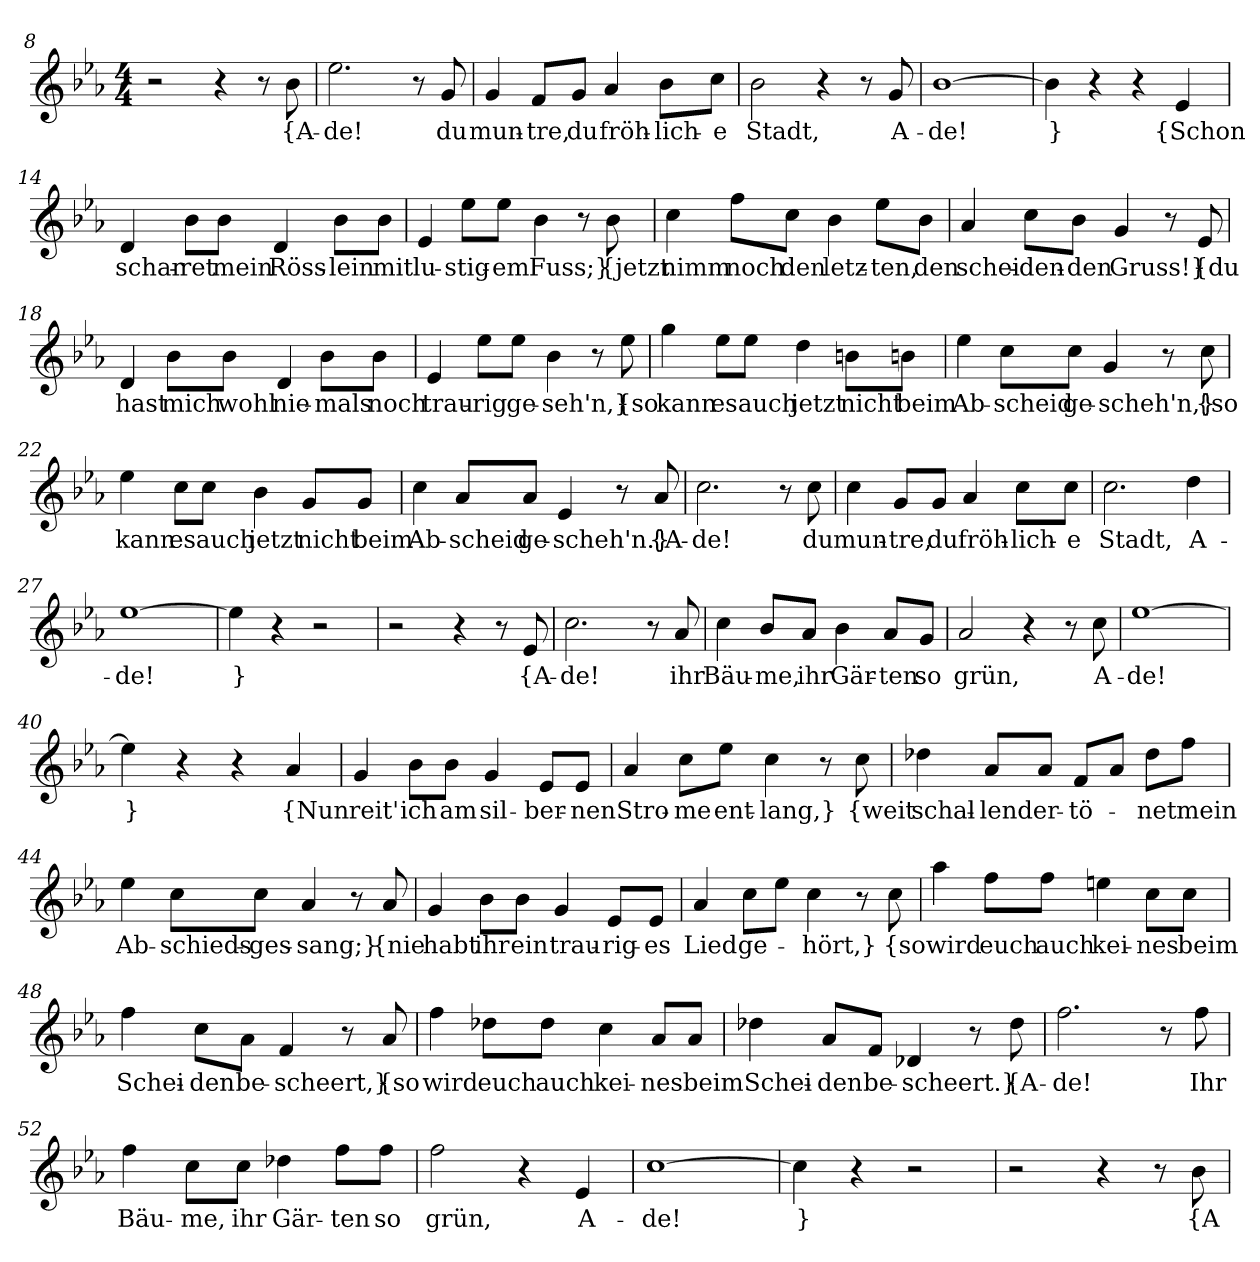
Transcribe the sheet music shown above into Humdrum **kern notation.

**kern	**text
*part1	*part1
*staff1	*staff1
*clefG2	*
*k[b-e-a-]	*
*M4/4	*
*MM125	*
=8	=8
2r	.
4r	.
8r	.
8b-	{A-
=9	=9
2.ee-	-de!
8r	.
8g	du
=10	=10
4g	mun-
8f/L	-tre,
8g/J	du
4a-	fröh-
8b-\L	-lich-
8cc\J	-e
=11	=11
2b-	Stadt,
4r	.
8r	.
8g	A-
=12	=12
[1b-	-de!
=13	=13
4b-]	}
4r	.
4r	.
4e-	{Schon
=14	=14
4d	schar-
8b-\L	-ret
8b-\J	mein
4d	Röss-
8b-\L	-lein
8b-\J	mit
=15	=15
4e-	lu-
8ee-\L	-stig-
8ee-\J	-em
4b-	Fuss;}
8r	.
8b-	{jetzt
=16	=16
4cc	nimm
8ff\L	noch
8cc\J	den
4b-	letz-
8ee-\L	-ten,
8b-\J	den
=17	=17
4a-	schei-
8cc\L	-den-
8b-\J	-den
4g	Gruss!}
8r	.
8e-	{du
=18	=18
4d	hast
8b-\L	mich
8b-\J	wohl
4d	nie-
8b-\L	-mals
8b-\J	noch
=19	=19
4e-	trau-
8ee-\L	-rig
8ee-\J	ge-
4b-	-seh'n,}
8r	.
8ee-	{so
=20	=20
4gg	kann
8ee-\L	es
8ee-\J	auch
4dd	jetzt
8bn\L	nicht
8bn\J	beim
=21	=21
4ee-	Ab-
8cc\L	-scheid
8cc\J	ge-
4g	-scheh'n,}
8r	.
8cc	{so
=22	=22
4ee-	kann
8cc\L	es
8cc\J	auch
4b-	jetzt
8g/L	nicht
8g/J	beim
=23	=23
4cc	Ab-
8a-/L	-scheid
8a-/J	ge-
4e-	-scheh'n.}
8r	.
8a-	{A-
=24	=24
2.cc	-de!
8r	.
8cc	du
=25	=25
4cc	mun-
8g/L	-tre,
8g/J	du
4a-	fröh-
8cc\L	-lich-
8cc\J	-e
=26	=26
2.cc	Stadt,
4dd	A-
=27	=27
[1ee-	-de!
=28	=28
4ee-]	}
4r	.
2r	.
=35	=35
2r	.
4r	.
8r	.
8e-	{A-
=36	=36
2.cc	-de!
8r	.
8a-	ihr
=37	=37
4cc	Bäu-
8b-/L	-me,
8a-/J	ihr
4b-	Gär-
8a-/L	-ten
8g/J	so
=38	=38
2a-	grün,
4r	.
8r	.
8cc	A-
=39	=39
[1ee-	-de!
=40	=40
4ee-]	}
4r	.
4r	.
4a-	{Nun
=41	=41
4g	reit'
8b-\L	ich
8b-\J	am
4g	sil-
8e-/L	-ber-
8e-/J	-nen
=42	=42
4a-	Stro-
8cc\L	-me
8ee-\J	ent-
4cc	-lang,}
8r	.
8cc	{weit
=43	=43
4dd-X	schal-
8a-/L	-lend
8a-/J	er-
8f/L	-tö-
8a-/J	.
8dd-\L	-net
8ff\J	mein
=44	=44
4ee-	Ab-
8cc\L	-schieds-
8cc\J	-ges-
4a-	-sang;}
8r	.
8a-	{nie
=45	=45
4g	habt
8b-\L	ihr
8b-\J	ein
4g	trau-
8e-/L	-rig-
8e-/J	-es
=46	=46
4a-	Lied
8cc\L	ge-
8ee-\J	.
4cc	-hört,}
8r	.
8cc	{so
=47	=47
4aa-	wird
8ff\L	euch
8ff\J	auch
4een	kei-
8cc\L	-nes
8cc\J	beim
=48	=48
4ff	Schei-
8cc\L	-den
8a-\J	be-
4f	-scheert,}
8r	.
8a-	{so
=49	=49
4ff	wird
8dd-X\L	euch
8dd-\J	auch
4cc	kei-
8a-/L	-nes
8a-/J	beim
=50	=50
4dd-X	Schei-
8a-/L	-den
8f/J	be-
4d-X	-scheert.}
8r	.
8dd-	{A-
=51	=51
2.ff	-de!
8r	.
8ff	Ihr
=52	=52
4ff	Bäu-
8cc\L	-me,
8cc\J	ihr
4dd-X	Gär-
8ff\L	-ten
8ff\J	so
=53	=53
2ff	grün,
4r	.
4e-	A-
=54	=54
[1cc	-de!
=55	=55
4cc]	}
4r	.
2r	.
=58	=58
2r	.
4r	.
8r	.
8b-	{A-
=	=
*-	*-
